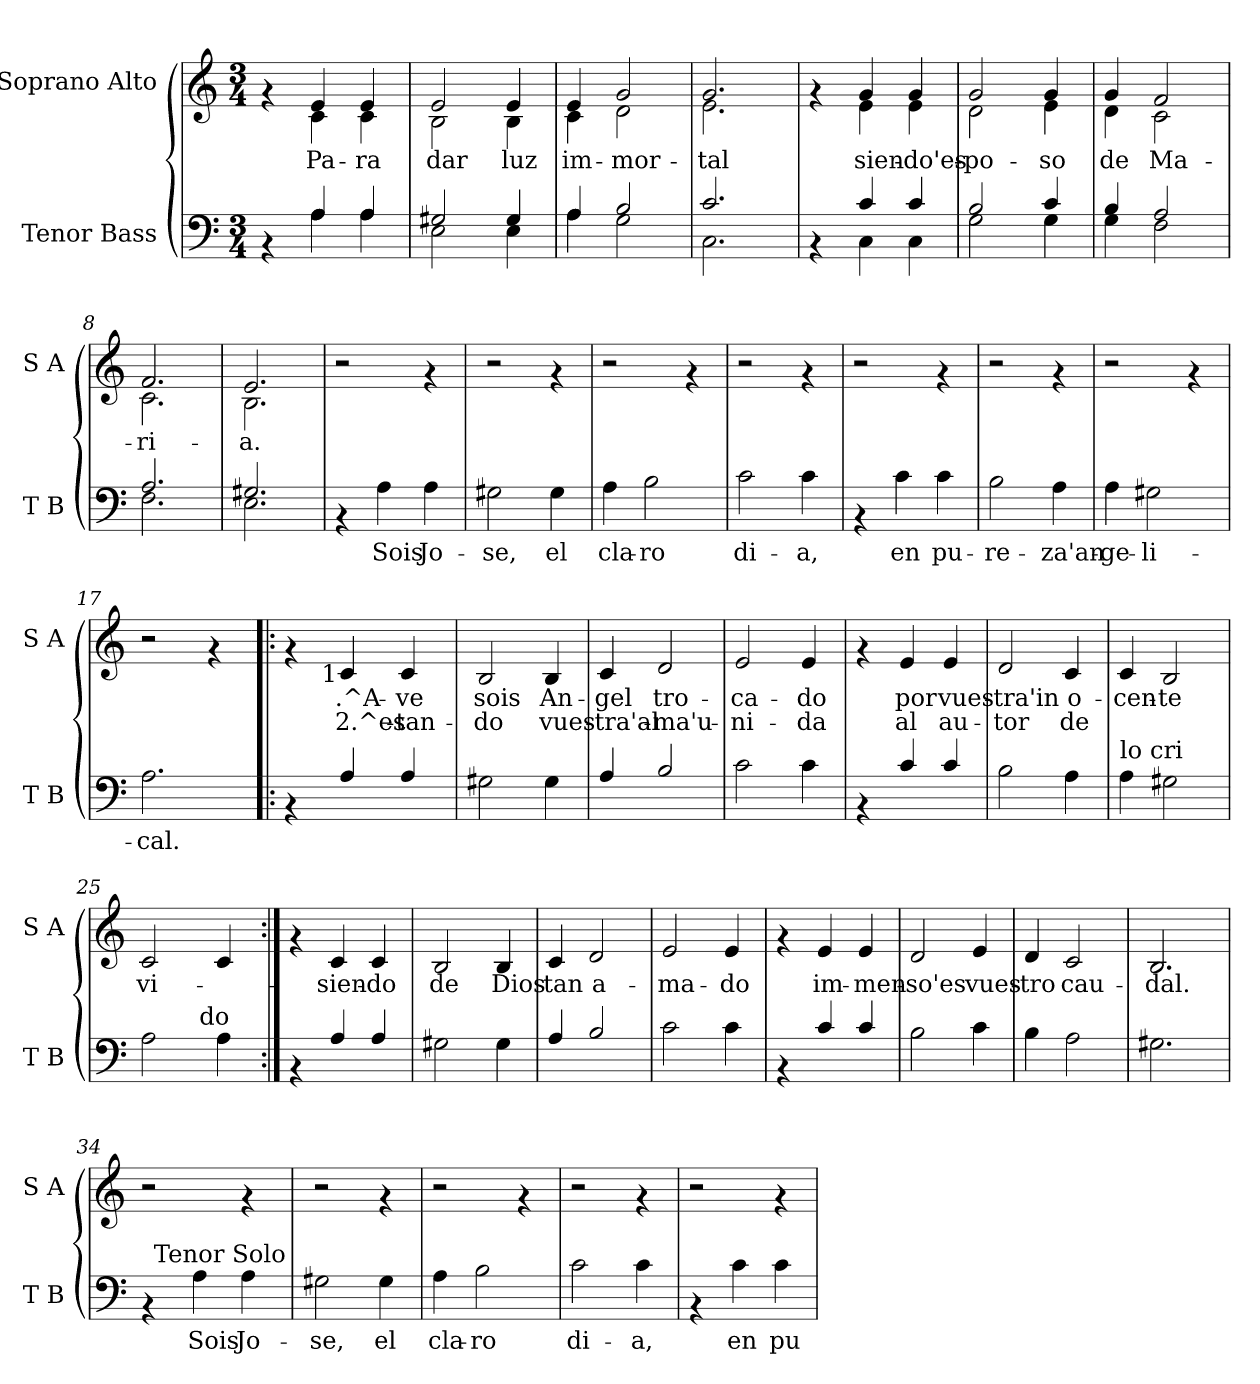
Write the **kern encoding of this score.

**kern	**text	**kern	**text	**text
*part2	*part2	*part1	*part1	*part1
*staff2	*staff2	*staff1	*staff1	*staff1
*I"Tenor Bass	*	*I"Soprano Alto	*	*
*I'T B	*	*I'S A	*	*
*clefF4	*	*clefG2	*	*
*k[]	*	*k[]	*	*
*C:	*	*C:	*	*
*M3/4	*	*M3/4	*	*
=1	=1	=1	=1	=1
*^	*	*^	*	*
4rAA	4ryy	.	4rf	4ryy	.	.
!	!	!	!	!	!LO:LY:b	!
4A/	4A\	.	4e/	4c\	Pa-	.
!	!	!	!	!	!LO:LY:b	!
4A/	4A\	.	4e/	4c\	-ra	.
=2	=2	=2	=2	=2	=2	=2
!	!	!	!	!	!LO:LY:b	!
2G#X/	2E\	.	2e/	2B\	dar	.
!	!	!	!	!	!LO:LY:b	!
4G#/	4E\	.	4e/	4B\	luz	.
=3	=3	=3	=3	=3	=3	=3
!	!	!	!	!	!LO:LY:b	!
4A/	4A\	.	4e/	4c\	im-	.
!	!	!	!	!	!LO:LY:b	!
2B/	2G\	.	2g/	2d\	-mor-	.
=4	=4	=4	=4	=4	=4	=4
!	!	!	!	!	!LO:LY:b	!
2.c/	2.C\	.	2.g/	2.e\	-tal	.
=5	=5	=5	=5	=5	=5	=5
4rAA	4ryy	.	4rf	4ryy	.	.
!	!	!	!	!	!LO:LY:b	!
4c/	4C\	.	4g/	4e\	sien-	.
!	!	!	!	!	!LO:LY:b	!
4c/	4C\	.	4g/	4e\	-do'es-	.
=6	=6	=6	=6	=6	=6	=6
!	!	!	!	!	!LO:LY:b	!
2B/	2G\	.	2g/	2d\	-po-	.
!	!	!	!	!	!LO:LY:b	!
4c/	4G\	.	4g/	4e\	-so	.
=7	=7	=7	=7	=7	=7	=7
!	!	!	!	!	!LO:LY:b	!
4B/	4G\	.	4g/	4d\	de	.
!	!	!	!	!	!LO:LY:b	!
2A/	2F\	.	2f/	2c\	Ma-	.
=8	=8	=8	=8	=8	=8	=8
!	!	!	!	!	!LO:LY:b	!
2.A/	2.F\	.	2.f/	2.c\	-ri-	.
=9	=9	=9	=9	=9	=9	=9
!	!	!	!	!	!LO:LY:b	!
2.G#X/	2.E\	.	2.e/	2.B\	-a.	.
!!LO:LB:g=z
=10	=10	=10	=10	=10	=10	=10
!	!	!	!LO:TX:a:t=1 0	!	!	!
*v	*v	*	*	*	*	*
*	*	*v	*v	*	*
4rAA	.	2r	.	.
!	!LO:LY:b	!	!	!
4A\	Sois	.	.	.
!	!LO:LY:b	!	!	!
4A\	Jo-	4rf	.	.
=11	=11	=11	=11	=11
!	!LO:LY:b	!	!	!
2G#X\	-se,	2r	.	.
!	!LO:LY:b	!	!	!
4G#\	el	4rf	.	.
=12	=12	=12	=12	=12
!	!LO:LY:b	!	!	!
4A\	cla-	2r	.	.
!	!LO:LY:b	!	!	!
2B\	-ro	.	.	.
.	.	4rf	.	.
=13	=13	=13	=13	=13
!	!LO:LY:b	!	!	!
2c\	di-	2r	.	.
!	!LO:LY:b	!	!	!
4c\	-a,	4rf	.	.
=14	=14	=14	=14	=14
4rAA	.	2r	.	.
!	!LO:LY:b	!	!	!
4c\	en	.	.	.
!	!LO:LY:b	!	!	!
4c\	pu-	4rf	.	.
=15	=15	=15	=15	=15
!	!LO:LY:b	!	!	!
2B\	-re-	2r	.	.
!	!LO:LY:b	!	!	!
4A\	-za'an-	4rf	.	.
=16	=16	=16	=16	=16
!	!LO:LY:b	!	!	!
4A\	-ge-	2r	.	.
!	!LO:LY:b	!	!	!
2G#X\	-li-	.	.	.
.	.	4rf	.	.
=17	=17	=17	=17	=17
!	!LO:LY:b	!	!	!
2.A\	-cal.	2r	.	.
.	.	4rf	.	.
!!LO:LB:g=z
=18!|:	=18!|:	=18!|:	=18!|:	=18!|:
!	!	!LO:TX:a:t=1 8	!	!
*	*	*^	*	*
4rAA	.	4rf	8.ryy	.	.
!	!	!	!LO:TX:b:t=1	!	!
.	.	.	2ryy	.	.
!	!	!	!	!LO:LY:b	!LO:LY:b
4A/	.	4c/	.	.^A-	2.^es-
!	!	!	!	!LO:LY:b	!LO:LY:b
4A/	.	4c/	.	-ve	-tan-
.	.	.	16ryy	.	.
=19	=19	=19	=19	=19	=19
!	!	!	!	!LO:LY:b	!LO:LY:b
*	*	*v	*v	*	*
2G#X\	.	2B/	sois	-do
!	!	!	!LO:LY:b	!LO:LY:b
4G#\	.	4B/	An-	vues-
=20	=20	=20	=20	=20
!	!	!	!LO:LY:b	!LO:LY:b
4A/	.	4c/	-gel	-tra'al-
!	!	!	!LO:LY:b	!LO:LY:b
2B/	.	2d/	tro-	-ma'u-
=21	=21	=21	=21	=21
!	!	!	!LO:LY:b	!LO:LY:b
2c\	.	2e/	-ca-	-ni-
!	!	!	!LO:LY:b	!LO:LY:b
4c\	.	4e/	-do	-da
=22	=22	=22	=22	=22
4rAA	.	4rf	.	.
!	!	!	!LO:LY:b	!LO:LY:b
4c/	.	4e/	por	al
!	!	!	!LO:LY:b	!LO:LY:b
4c/	.	4e/	vues-	au-
=23	=23	=23	=23	=23
!	!	!	!LO:LY:b	!LO:LY:b
2B\	.	2d/	-tra'in	-tor
!	!	!	!LO:LY:b	!LO:LY:b
4A\	.	4c/	o-	de
!!LO:LB:g=z
=24	=24	=24	=24	=24
!LO:TX:a:t=lo cri	!	!	!	!
!	!	!	!LO:LY:b	!
4A\	.	4c/	-cen-	.
!	!	!	!LO:LY:b	!
2G#X\	.	2B/	-te	.
=25	=25	=25	=25	=25
!LO:TX:a:t=va	!	!	!	!
!	!	!	!LO:LY:b	!
*^	*	*	*	*
2A\	4..ryy	.	2c/	vi-	.
!	!LO:TX:a:t=do	!	!	!	!
.	4ryy	.	.	.	.
4A\	.	.	4c/	.	.
.	16ryy	.	.	.	.
*v	*v	*	*	*	*
=26:|!	=26:|!	=26:|!	=26:|!	=26:|!
4rAA	.	4rf	.	.
!	!	!	!LO:LY:b	!
4A/	.	4c/	sien-	.
!	!	!	!LO:LY:b	!
4A/	.	4c/	-do	.
=27	=27	=27	=27	=27
!	!	!	!LO:LY:b	!
2G#X\	.	2B/	de	.
!	!	!	!LO:LY:b	!
4G#\	.	4B/	Dios	.
=28	=28	=28	=28	=28
!	!	!	!LO:LY:b	!
4A/	.	4c/	tan	.
!	!	!	!LO:LY:b	!
2B/	.	2d/	a-	.
=29	=29	=29	=29	=29
!	!	!	!LO:LY:b	!
2c\	.	2e/	-ma-	.
!	!	!	!LO:LY:b	!
4c\	.	4e/	-do	.
=30	=30	=30	=30	=30
4rAA	.	4rf	.	.
!	!	!	!LO:LY:b	!
4c/	.	4e/	im-	.
!	!	!	!LO:LY:b	!
4c/	.	4e/	-men-	.
=31	=31	=31	=31	=31
!	!	!	!LO:LY:b	!
2B\	.	2d/	-so'es	.
!	!	!	!LO:LY:b	!
4c\	.	4e/	vues-	.
=32	=32	=32	=32	=32
!	!	!	!LO:LY:b	!
4B\	.	4d/	-tro	.
!	!	!	!LO:LY:b	!
2A\	.	2c/	cau-	.
=33	=33	=33	=33	=33
!	!	!	!LO:LY:b	!
2.G#X\	.	2.B/	-dal.	.
!!LO:PB:g=z
=34	=34	=34	=34	=34
*^	*	*	*	*
4rAA	32ryy	.	2r	.	.
!	!LO:TX:a:t=Tenor Solo	!	!	!	!
.	2ryy	.	.	.	.
!	!	!LO:LY:b	!	!	!
4A\	.	Sois	.	.	.
!	!	!LO:LY:b	!	!	!
4A\	.	Jo-	4rf	.	.
.	8..ryy	.	.	.	.
=35	=35	=35	=35	=35	=35
!	!	!LO:LY:b	!	!	!
*v	*v	*	*	*	*
2G#X\	-se,	2r	.	.
!	!LO:LY:b	!	!	!
4G#\	el	4rf	.	.
=36	=36	=36	=36	=36
!	!LO:LY:b	!	!	!
4A\	cla-	2r	.	.
!	!LO:LY:b	!	!	!
2B\	-ro	.	.	.
.	.	4rf	.	.
=37	=37	=37	=37	=37
!	!LO:LY:b	!	!	!
2c\	di-	2r	.	.
!	!LO:LY:b	!	!	!
4c\	-a,	4rf	.	.
=38	=38	=38	=38	=38
4rAA	.	2r	.	.
!	!LO:LY:b	!	!	!
4c\	en	.	.	.
!	!LO:LY:b	!	!	!
4c\	pu-	4rf	.	.
=	=	=	=	=
*-	*-	*-	*-	*-
